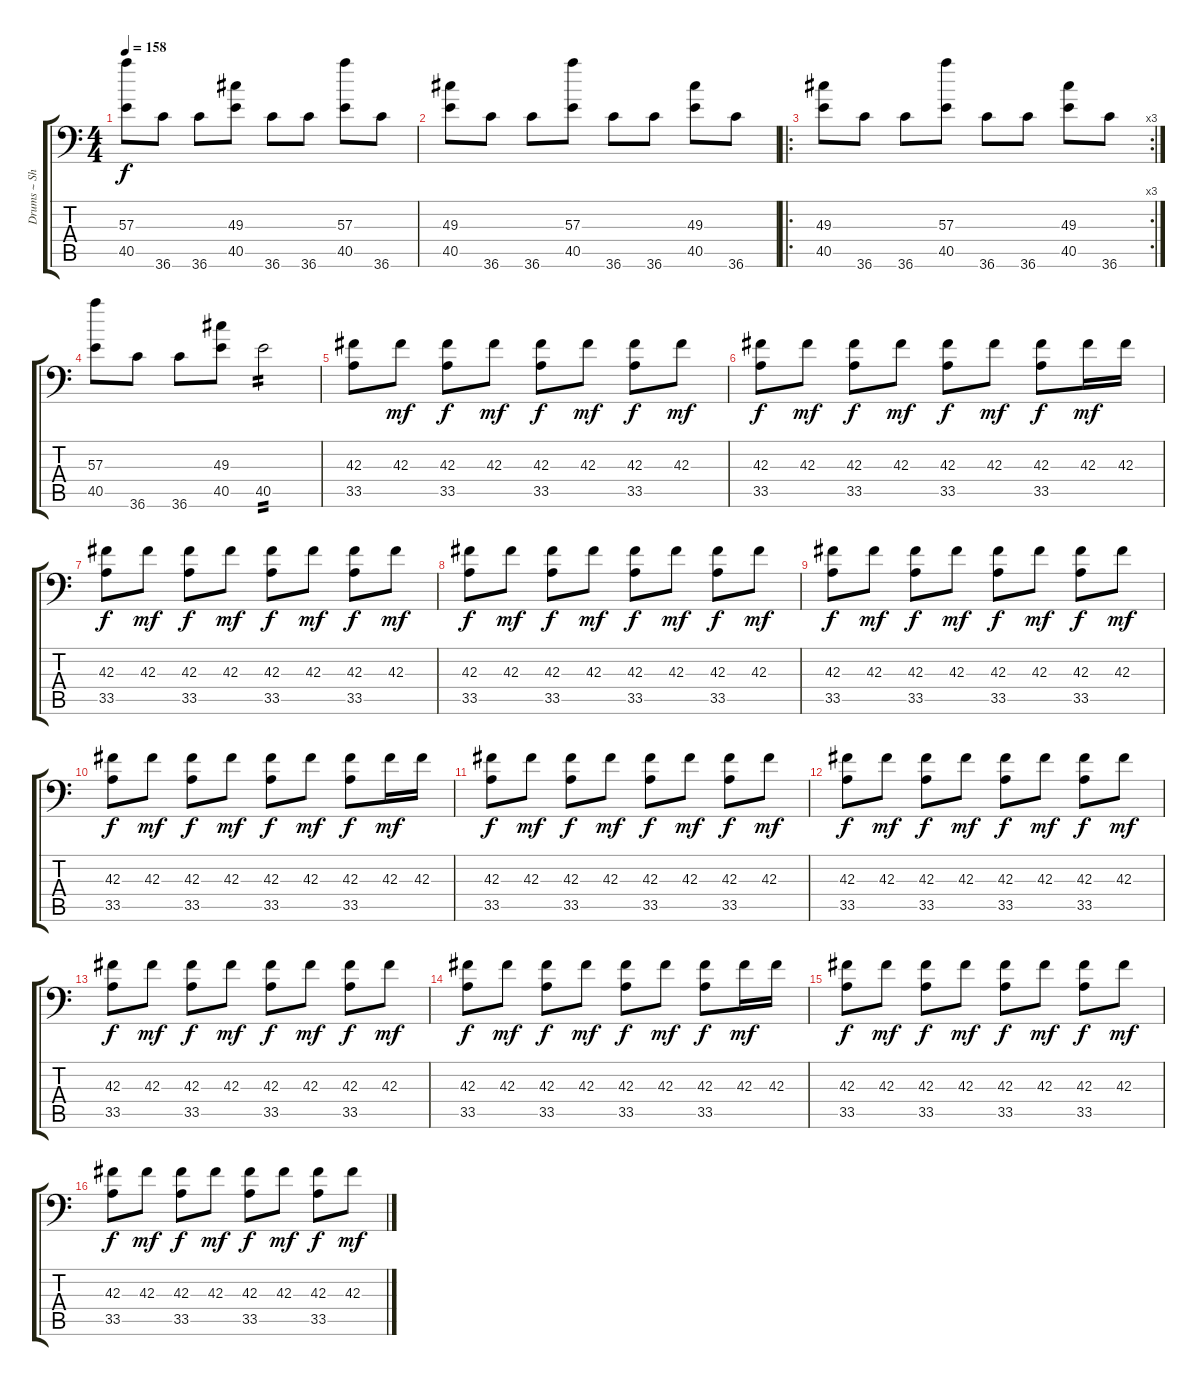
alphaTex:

\track ("Drums ~ Shannon" "Drums ~ Sh") {instrument acousticgrandpiano}
\staff {score tabs}
\tuning (C-1 C-1 C-1 C-1 C-1 C-1) {hide}
\ts (4 4)
\tempo 158
\clef f4
\ks c
(57.3 40.5).8{dy f} 36.6.8 36.6.8 (49.3 40.5).8 36.6.8 36.6.8 (57.3 40.5).8 36.6.8 |
(49.3 40.5).8 36.6.8 36.6.8 (57.3 40.5).8 36.6.8 36.6.8 (49.3 40.5).8 36.6.8 |
\ro
\rc 3
(49.3 40.5).8 36.6.8 36.6.8 (57.3 40.5).8 36.6.8 36.6.8 (49.3 40.5).8 36.6.8 |
(57.3 40.5).8 36.6.8 36.6.8 (49.3 40.5).8 40.5.2{tp 2} |
(42.3 33.5).8 42.3.8{dy mf} (42.3 33.5).8{dy f} 42.3.8{dy mf} (42.3 33.5).8{dy f} 42.3.8{dy mf} (42.3 33.5).8{dy f} 42.3.8{dy mf} |
(42.3 33.5).8{dy f} 42.3.8{dy mf} (42.3 33.5).8{dy f} 42.3.8{dy mf} (42.3 33.5).8{dy f} 42.3.8{dy mf} (42.3 33.5).8{dy f} 42.3.16{dy mf} 42.3.16 |
(42.3 33.5).8{dy f} 42.3.8{dy mf} (42.3 33.5).8{dy f} 42.3.8{dy mf} (42.3 33.5).8{dy f} 42.3.8{dy mf} (42.3 33.5).8{dy f} 42.3.8{dy mf} |
(42.3 33.5).8{dy f} 42.3.8{dy mf} (42.3 33.5).8{dy f} 42.3.8{dy mf} (42.3 33.5).8{dy f} 42.3.8{dy mf} (42.3 33.5).8{dy f} 42.3.8{dy mf} |
(42.3 33.5).8{dy f} 42.3.8{dy mf} (42.3 33.5).8{dy f} 42.3.8{dy mf} (42.3 33.5).8{dy f} 42.3.8{dy mf} (42.3 33.5).8{dy f} 42.3.8{dy mf} |
(42.3 33.5).8{dy f} 42.3.8{dy mf} (42.3 33.5).8{dy f} 42.3.8{dy mf} (42.3 33.5).8{dy f} 42.3.8{dy mf} (42.3 33.5).8{dy f} 42.3.16{dy mf} 42.3.16 |
(42.3 33.5).8{dy f} 42.3.8{dy mf} (42.3 33.5).8{dy f} 42.3.8{dy mf} (42.3 33.5).8{dy f} 42.3.8{dy mf} (42.3 33.5).8{dy f} 42.3.8{dy mf} |
(42.3 33.5).8{dy f} 42.3.8{dy mf} (42.3 33.5).8{dy f} 42.3.8{dy mf} (42.3 33.5).8{dy f} 42.3.8{dy mf} (42.3 33.5).8{dy f} 42.3.8{dy mf} |
(42.3 33.5).8{dy f} 42.3.8{dy mf} (42.3 33.5).8{dy f} 42.3.8{dy mf} (42.3 33.5).8{dy f} 42.3.8{dy mf} (42.3 33.5).8{dy f} 42.3.8{dy mf} |
(42.3 33.5).8{dy f} 42.3.8{dy mf} (42.3 33.5).8{dy f} 42.3.8{dy mf} (42.3 33.5).8{dy f} 42.3.8{dy mf} (42.3 33.5).8{dy f} 42.3.16{dy mf} 42.3.16 |
(42.3 33.5).8{dy f} 42.3.8{dy mf} (42.3 33.5).8{dy f} 42.3.8{dy mf} (42.3 33.5).8{dy f} 42.3.8{dy mf} (42.3 33.5).8{dy f} 42.3.8{dy mf} |
(42.3 33.5).8{dy f} 42.3.8{dy mf} (42.3 33.5).8{dy f} 42.3.8{dy mf} (42.3 33.5).8{dy f} 42.3.8{dy mf} (42.3 33.5).8{dy f} 42.3.8{dy mf}
